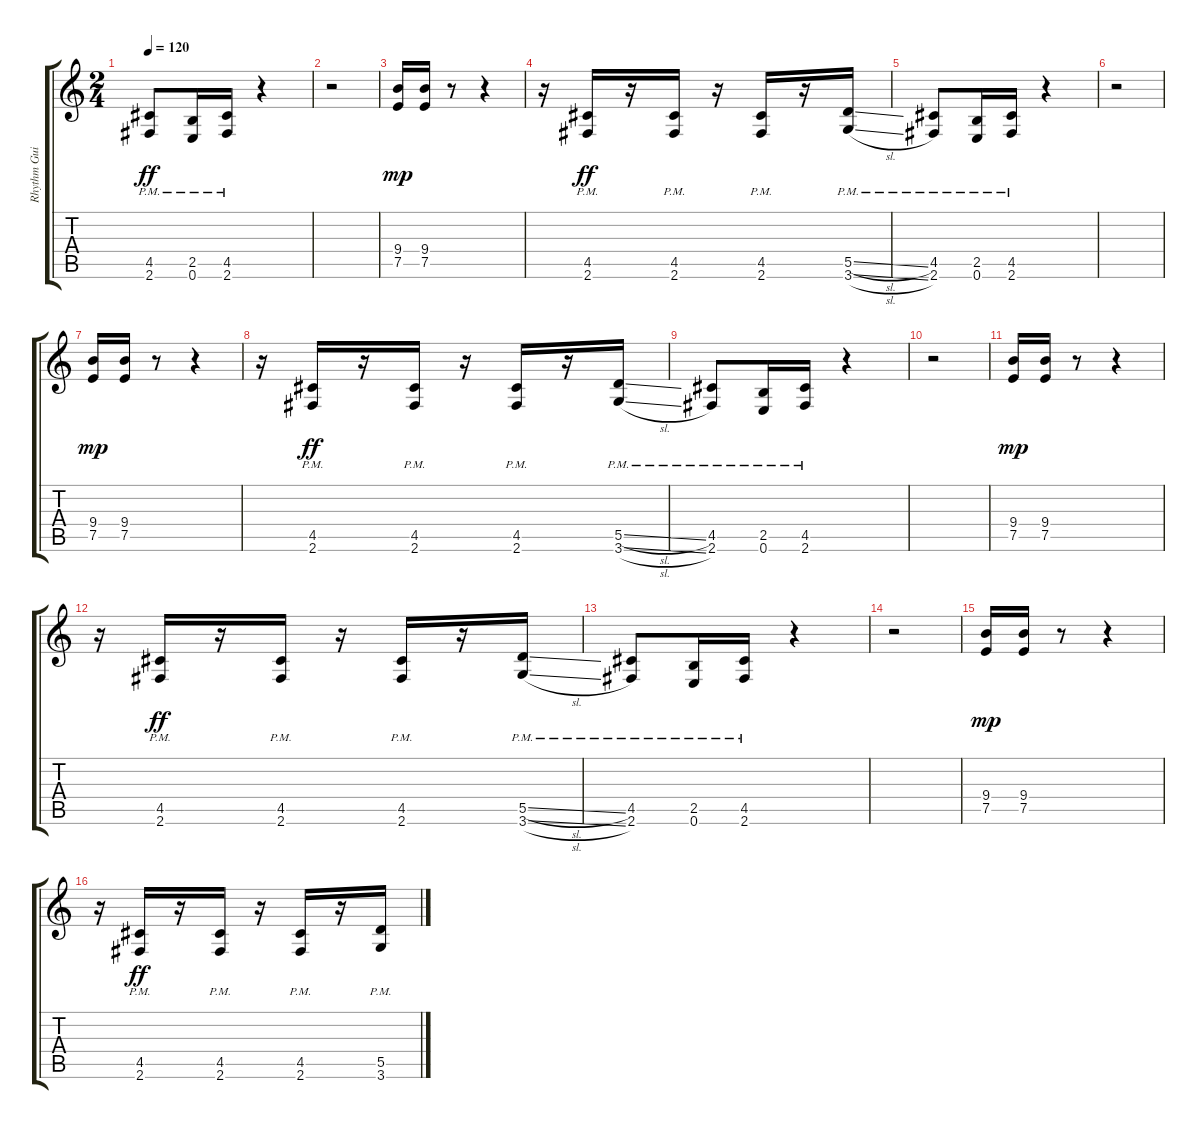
\track ("Rhythm Guitar" "Rhythm Gui") {instrument overdrivenguitar}
\staff {score tabs}
\tuning (E4 B3 G3 D3 A2 E2) {hide}
\ts (2 4)
\tempo 120
\clef g2
\ks c
(4.5{pm} 2.6{pm}).8{dy ff} (2.5{pm} 0.6{pm}).16 (4.5{pm} 2.6{pm}).16 r.4 |
r.2 |
(9.4 7.5).16{dy mp} (9.4 7.5).16 r.8 r.4 |
r.16 (4.5{pm} 2.6{pm}).16{dy ff} r.16 (4.5{pm} 2.6{pm}).16 r.16 (4.5{pm} 2.6{pm}).16 r.16 (5.5{sl pm} 3.6{sl pm}).16 |
(4.5{pm} 2.6{pm}).8 (2.5{pm} 0.6{pm}).16 (4.5{pm} 2.6{pm}).16 r.4 |
r.2 |
(9.4 7.5).16{dy mp} (9.4 7.5).16 r.8 r.4 |
r.16 (4.5{pm} 2.6{pm}).16{dy ff} r.16 (4.5{pm} 2.6{pm}).16 r.16 (4.5{pm} 2.6{pm}).16 r.16 (5.5{sl pm} 3.6{sl pm}).16 |
(4.5{pm} 2.6{pm}).8 (2.5{pm} 0.6{pm}).16 (4.5{pm} 2.6{pm}).16 r.4 |
r.2 |
(9.4 7.5).16{dy mp} (9.4 7.5).16 r.8 r.4 |
r.16 (4.5{pm} 2.6{pm}).16{dy ff} r.16 (4.5{pm} 2.6{pm}).16 r.16 (4.5{pm} 2.6{pm}).16 r.16 (5.5{sl pm} 3.6{sl pm}).16 |
(4.5{pm} 2.6{pm}).8 (2.5{pm} 0.6{pm}).16 (4.5{pm} 2.6{pm}).16 r.4 |
r.2 |
(9.4 7.5).16{dy mp} (9.4 7.5).16 r.8 r.4 |
r.16 (4.5{pm} 2.6{pm}).16{dy ff} r.16 (4.5{pm} 2.6{pm}).16 r.16 (4.5{pm} 2.6{pm}).16 r.16 (5.5{sl pm} 3.6{sl pm}).16
